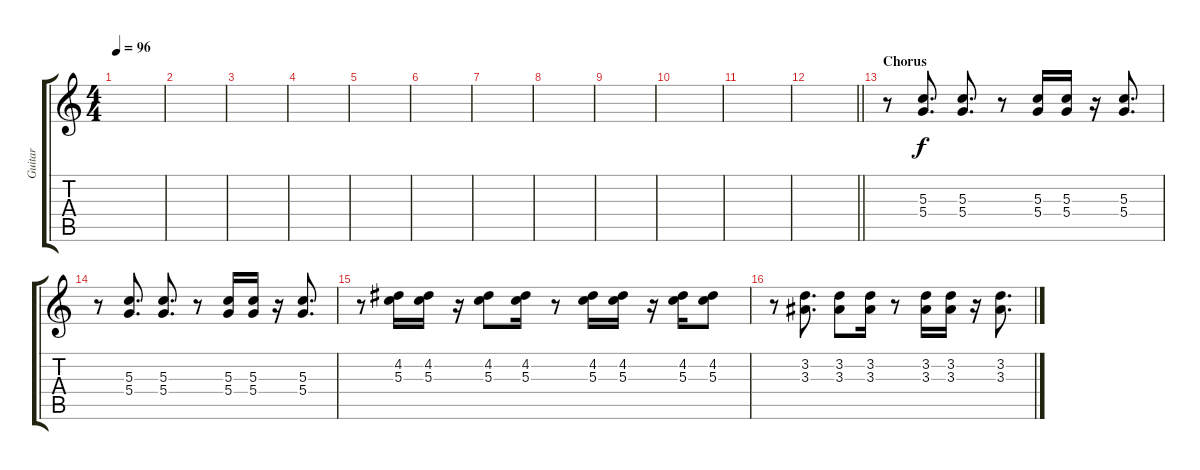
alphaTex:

\track ("Guitar" "Guitar") {instrument acousticguitarnylon}
\staff {score tabs}
\tuning (E4 B3 G3 D3 A2 E2) {hide}
\ts (4 4)
\tempo 96
\clef g2
\ks c
|
|
|
|
|
|
|
|
|
|
|
\barLineRight lightlight
|
\section ("" "Chorus")
r.8 (5.3 5.4).8{d} (5.3 5.4).8{d} r.8 (5.3 5.4).16 (5.3 5.4).16 r.16 (5.3 5.4).8{d} |
r.8 (5.3 5.4).8{d} (5.3 5.4).8{d} r.8 (5.3 5.4).16 (5.3 5.4).16 r.16 (5.3 5.4).8{d} |
r.8 (4.2 5.3).16 (4.2 5.3).16 r.16 (4.2 5.3).8 (4.2 5.3).16 r.8 (4.2 5.3).16 (4.2 5.3).16 r.16 (4.2 5.3).16 (4.2 5.3).8 |
r.8 (3.2 3.3).8{d} (3.2 3.3).8 (3.2 3.3).16 r.8 (3.2 3.3).16 (3.2 3.3).16 r.16 (3.2 3.3).8{d}
